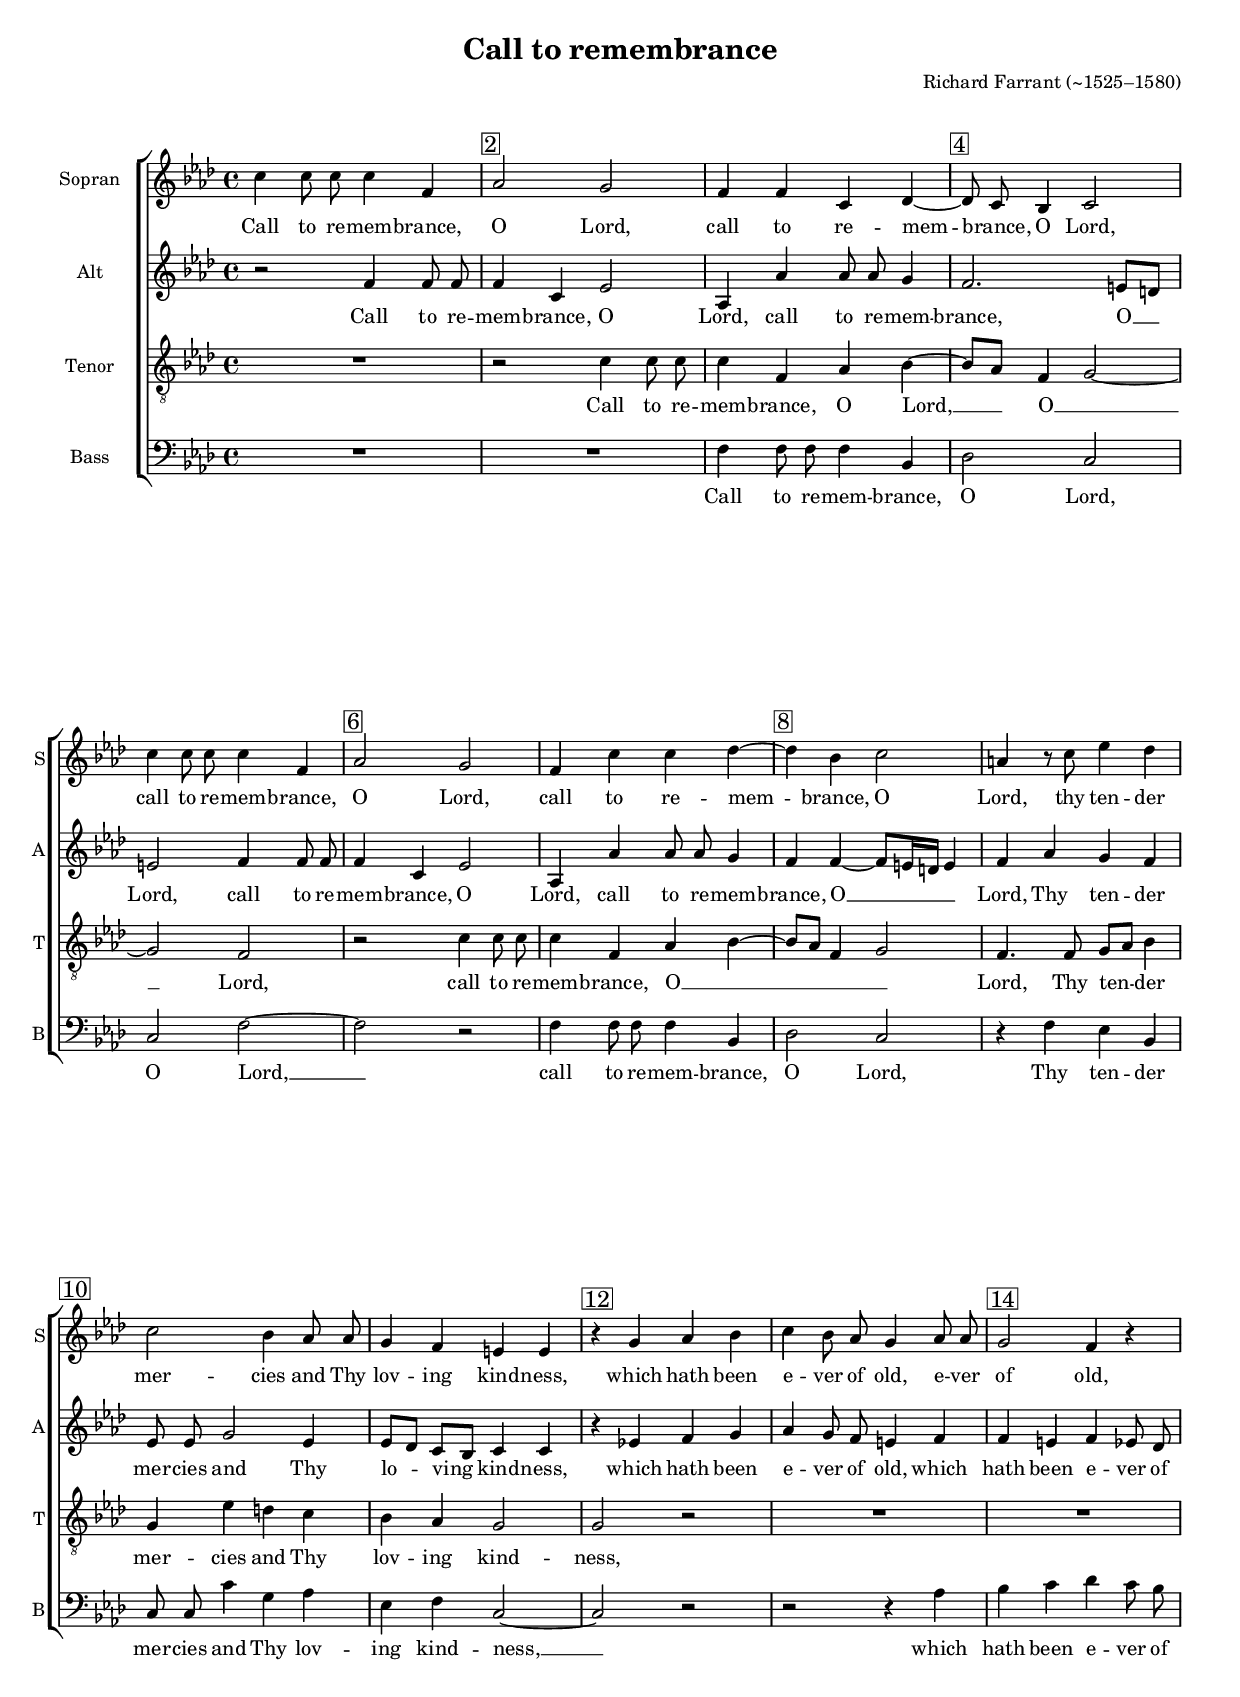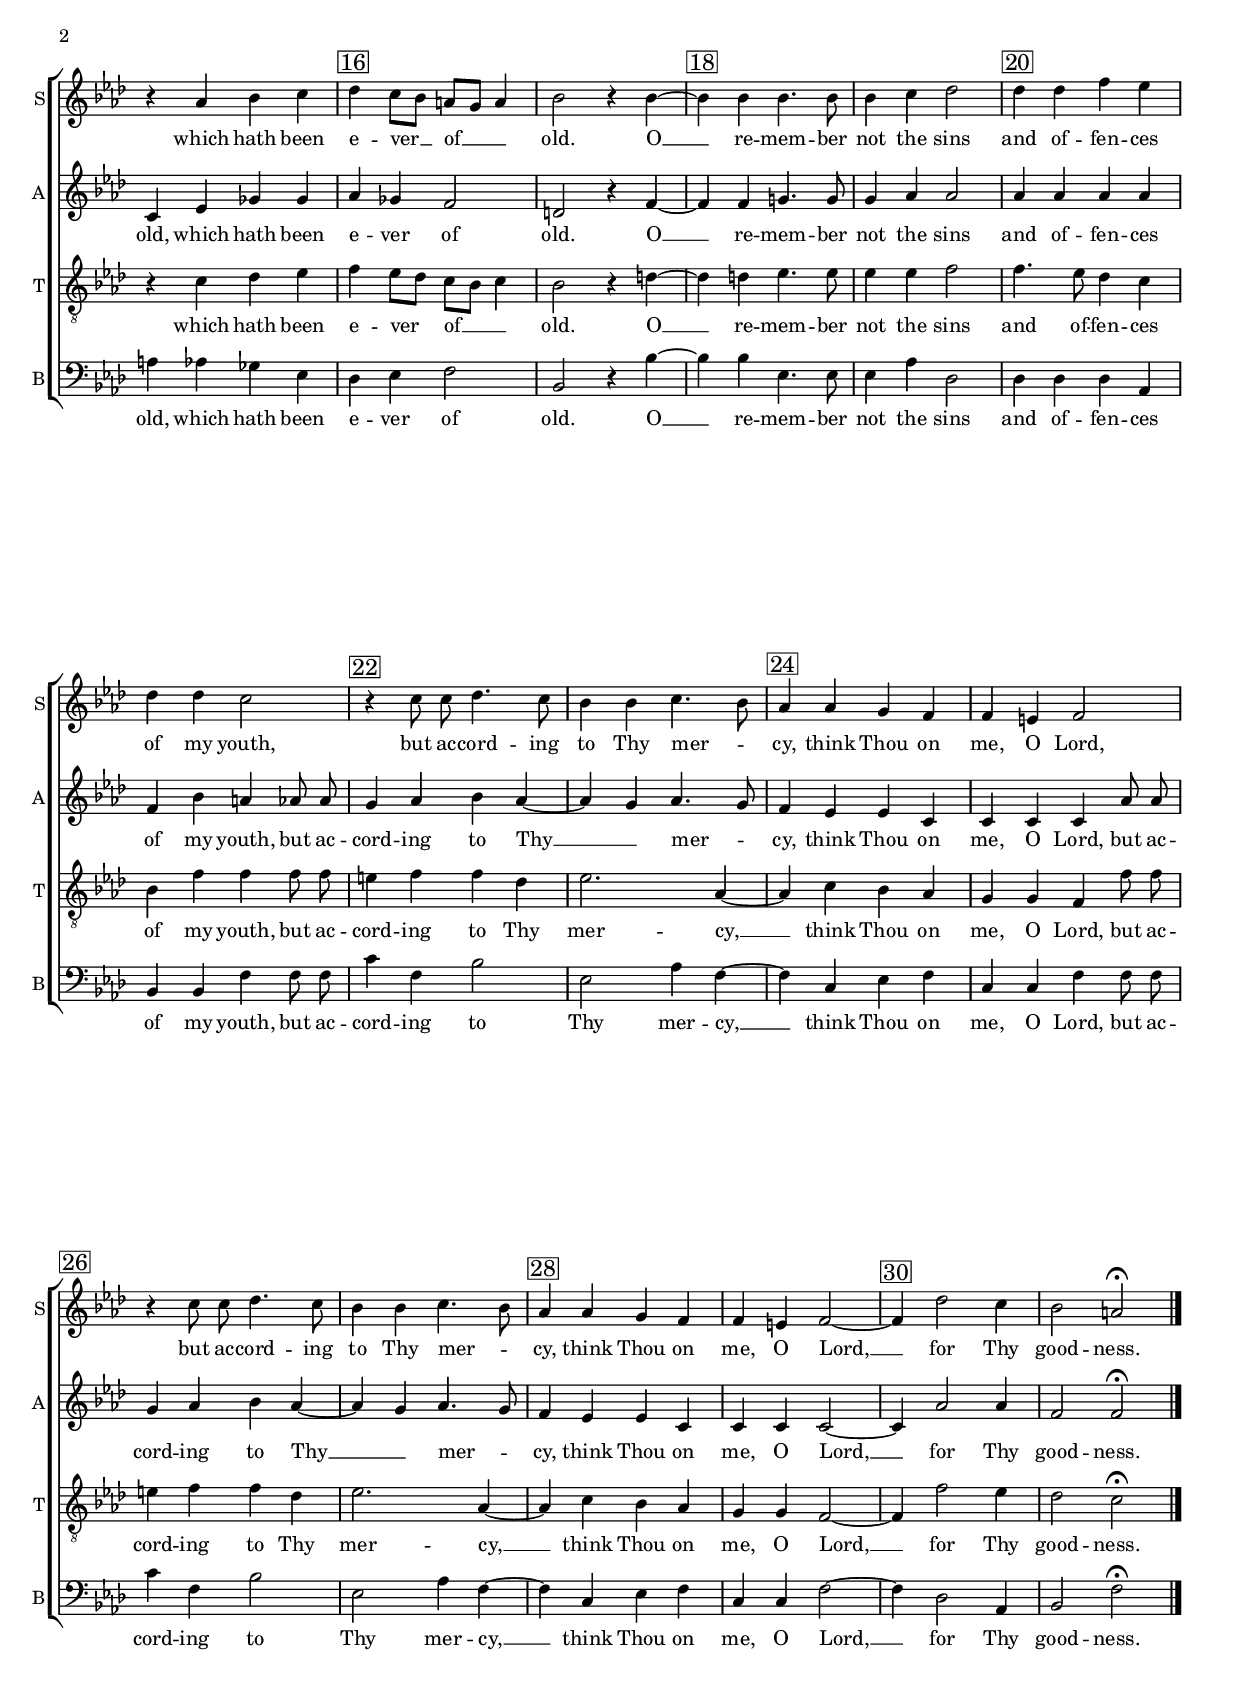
\version "2.18.2"

\version "2.18.2"

\version "2.18.2"

\version "2.18.2"

taktstil = {
  \override BarNumber.outside-staff-priority = #260
  \override Score.BarNumber.break-visibility = #end-of-line-invisible
  \set Score.barNumberVisibility = #(every-nth-bar-number-visible 2)
   \override Score.BarNumber.font-size = #2

  % Draw a box round the following bar number(s)
  \override Score.BarNumber.stencil = #(make-stencil-boxer 0.1 0.25 ly:text-interface::print)
  \override Score.BarNumber.self-alignment-X = #LEFT
}

kurzhalsein = {
  \override Stem.length-fraction = #(magstep -3) 
}

kurzhalsaus = {
  \revert Stem.length-fraction
}




Sopran=\relative c'' {
  \taktstil
  \key f \minor
  \autoBeamOff
  c4 c8 c c4 f, | aes2 g | f4 f c des~ | des8 c bes4 c2 | c'4 c8 c c4 f,
  aes2 g | f4 c' c des~ | des bes c2 | a4 r8 c ees4 des | c2 bes4 aes8 aes |
  g4 f e e | r g aes bes | c bes8 aes g4 aes8 aes | g2 f4 r | r aes bes c |
  des c8[ bes ] a[ g] a4 | bes2 r4 bes~ | bes bes bes4. bes8 | bes4 c des2 | des4 des f ees |
  des des c2 | r4 c8 c des4. c8 | bes4 bes c4. bes8 | aes4 aes g f | f e f2 |
  r4 c'8 c des4. c8 | bes4 bes c4. bes8 | aes4 aes g f | f e f2~ | f4 des'2 c4 | bes2 a \fermata
}

Alt=\relative c' {
  \key f \minor
  \autoBeamOff
  r2 f4 f8 f | f4 c ees2 | aes,4 aes' aes8 aes g4 | f2. e8[ d] | e2 f4 f8 f
  f4 c ees2 | aes,4 aes'4 aes8 aes g4 | f f~ f8[ e16 d] e4 | f4 aes g f | ees8 ees g2 ees4 |
  ees8[ des] c[ bes] c4 c | r4 ees! f g | aes g8 f e4 f | f e f ees8 des | c4 ees ges ges |
  aes ges f2 | d r4 f~ | f f g!4. g8 | g4 aes aes2 | aes4 aes aes aes |
  f bes a aes8 aes | g4 aes bes aes~ | aes g aes4. g8 | f4 ees ees c | c c c aes'8 aes |
  g4 aes bes aes~ | aes g aes4. g8 | f4 ees ees c | c c c2~ | c4 aes'2 aes4 f2 f \fermata
}

Tenor=\relative c' {
  \key f \minor
  \autoBeamOff
  R1 | r2 c4 c8 c | c4 f,4 aes bes~ | bes8[ aes] f4 g2~ | g f |
  r2  c'4 c8 c | c4 f, aes bes~ | bes8[ aes] f4 g2 | f4. f8 g[ aes] bes4 | g ees' d c |
  bes4 aes g2 | g  r2 |
  R1 | R | r4 c des ees |
  f ees8[ des] c[ bes] c4 | bes2 r4 d~ | d d ees4. ees8 | ees4 ees f2 | f4. ees8 des4 c |
  bes f' f f8 f | e4 f f des | ees2. aes,4~ | aes c bes aes | g g f f'8 f |
  e4 f f des | ees2. aes,4~ | aes c bes aes | g g f2~ | f4 f'2 ees4 | des2 c \fermata |
}

Bass=\relative c {
  \key f \minor
  \autoBeamOff
  R1 | R | 
  f4 f8 f f4 bes, | des2 c | c f2~
  f r | f4 f8 f f4 bes, | des2 c | r4 f ees bes | c8 c c'4 g aes |
  ees f c2~ | c r | r r4 aes' | bes c des c8 bes | a4 aes ges ees |
  des ees f2 | bes, r4 bes'~ | bes bes ees,4. ees8 | ees4 aes des,2 | des4 des des aes |
  bes bes f' f8 f | c'4 f, bes2 | ees, aes4 f~ | f c ees f | c c f f8 f |
  c'4 f, bes2 | ees,2 aes4 f~ | f c ees f | c c f2~ | f4 des2 aes4 | bes2 f' \fermata
  \bar "|."
}

textSopran=\lyricmode {
  Call to re -- mem -- brance, O Lord, call to re -- mem -- -- brance, O Lord, call to re -- mem -- brance,
  O Lord, call to re -- mem -- brance, O Lord, thy ten -- der mer -- cies and Thy
  lov -- ing kind -- ness, which hath been e -- ver of old, e -- ver of old, which hath been
  e -- ver __ of __ _ old. O __ re -- mem -- ber not the sins and of -- fen -- ces
  of my youth, but ac -- cord -- ing to Thy mer -- _ cy, think Thou on me, O Lord,
  but ac -- cord -- ing to Thy mer -- _ cy, think Thou on me, O Lord, __ for Thy good -- ness.
}

textAlt=\lyricmode {
  Call to re -- mem -- brance, O Lord, call to re -- mem -- brance, O __ Lord, call to re --
  mem -- brance, O Lord, call to re -- mem -- brance, O __ _  Lord, Thy ten -- der mer -- cies and  Thy
  lo -- ving kind -- ness, which hath been e -- ver of old, which hath been e -- ver of old, which hath been
  e -- ver of old. O __ re -- mem -- ber not the sins and of -- fen -- ces
  of my youth, but ac -- cord -- ing to Thy __ _ mer -- _ cy, think Thou on me, O Lord, but ac --
  cord -- ing to Thy __ _ mer -- _ cy, think Thou on me, O Lord, __ for Thy good -- ness.
}

textTenor=\lyricmode {
  Call to re -- mem -- brance, O Lord, __ O __ _ Lord,
  call to re -- mem -- brance, O __ _ _ _ Lord, Thy ten -- der mer -- cies and Thy
  lov -- ing kind -- ness, which hath been e -- ver of __ _ old. O __ re -- mem -- ber not the sins and of -- fen -- ces
  of my youth, but ac -- cord -- ing to Thy mer -- cy, __ think Thou on me, O Lord, but ac --
  cord -- ing to Thy mer -- cy, __ think Thou on me, O Lord, __ for Thy good -- ness.
}

textBass=\lyricmode {
  Call to re -- mem -- brance, O Lord, O Lord, __
  call to re -- mem -- brance, O Lord, Thy ten -- der mer -- cies and Thy lov --
  ing kind -- ness, __ which hath been e -- ver of old, which hath been
  e -- ver of old. O __ re -- mem -- ber not the sins and of -- fen -- ces
  of my youth, but ac -- cord -- ing to Thy mer -- cy, __ think Thou on me, O Lord, but ac --
  cord -- ing to Thy mer -- cy, __ think Thou on me, O Lord, __ for Thy good -- ness.
}

scoreRemembranceFarrant = {
  \new ChoirStaff<<
    \new Staff <<
      \set Staff.instrumentName = "Sopran"
      \set Staff.shortInstrumentName = "S"
      \new Voice="v1" {
        \clef "treble"
        \Sopran
      }
      \new Lyrics \lyricsto "v1" {\textSopran}
    >>
    \new Staff <<
      \set Staff.instrumentName = "Alt"
      \set Staff.shortInstrumentName = "A"
      \new Voice="v2" {
        \clef "treble"
        \Alt
      }
      \new Lyrics \lyricsto "v2" {\textAlt}
    >>
    \new Staff <<
      \set Staff.instrumentName = "Tenor"
      \set Staff.shortInstrumentName = "T"
      \new Voice="v3" {
        \clef "G_8"
        \Tenor
      }
      \new Lyrics \lyricsto "v3" {\textTenor}
    >>
    \new Staff <<
      \set Staff.instrumentName = "Bass"
      \set Staff.shortInstrumentName = "B"
      \new Voice="v4" {
        \clef "bass"
        \Bass
      }
      \new Lyrics \lyricsto "v4" {\textBass}
    >>
  >>
}


\version "2.18.2" 
 copyrightRemembranceFarrant = \markup {  }
 persoenlichesExemplarRemembranceFarrant = \markup {  }
 subSubTitleRemembranceFarrant = \markup {  }
beistrichUntertitel = \markup { }




\score {
  \header {
    title="Call to remembrance"
    composer="Richard Farrant (~1525–1580)"
    subsubtitle = \subSubTitleRemembranceFarrant
  }
  \scoreRemembranceFarrant
}



#(set-global-staff-size 16)
#(set-default-paper-size "a4")

\header { 
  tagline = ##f
}

\paper { 
    
    ragged-last-bottom = ##f
    two-sided = ##f
print-all-headers = ##t
#(include-special-characters)

	
}




\score {
  \scoreRemembranceFarrant
  \midi {
    \tempo 4=90
  }
}

